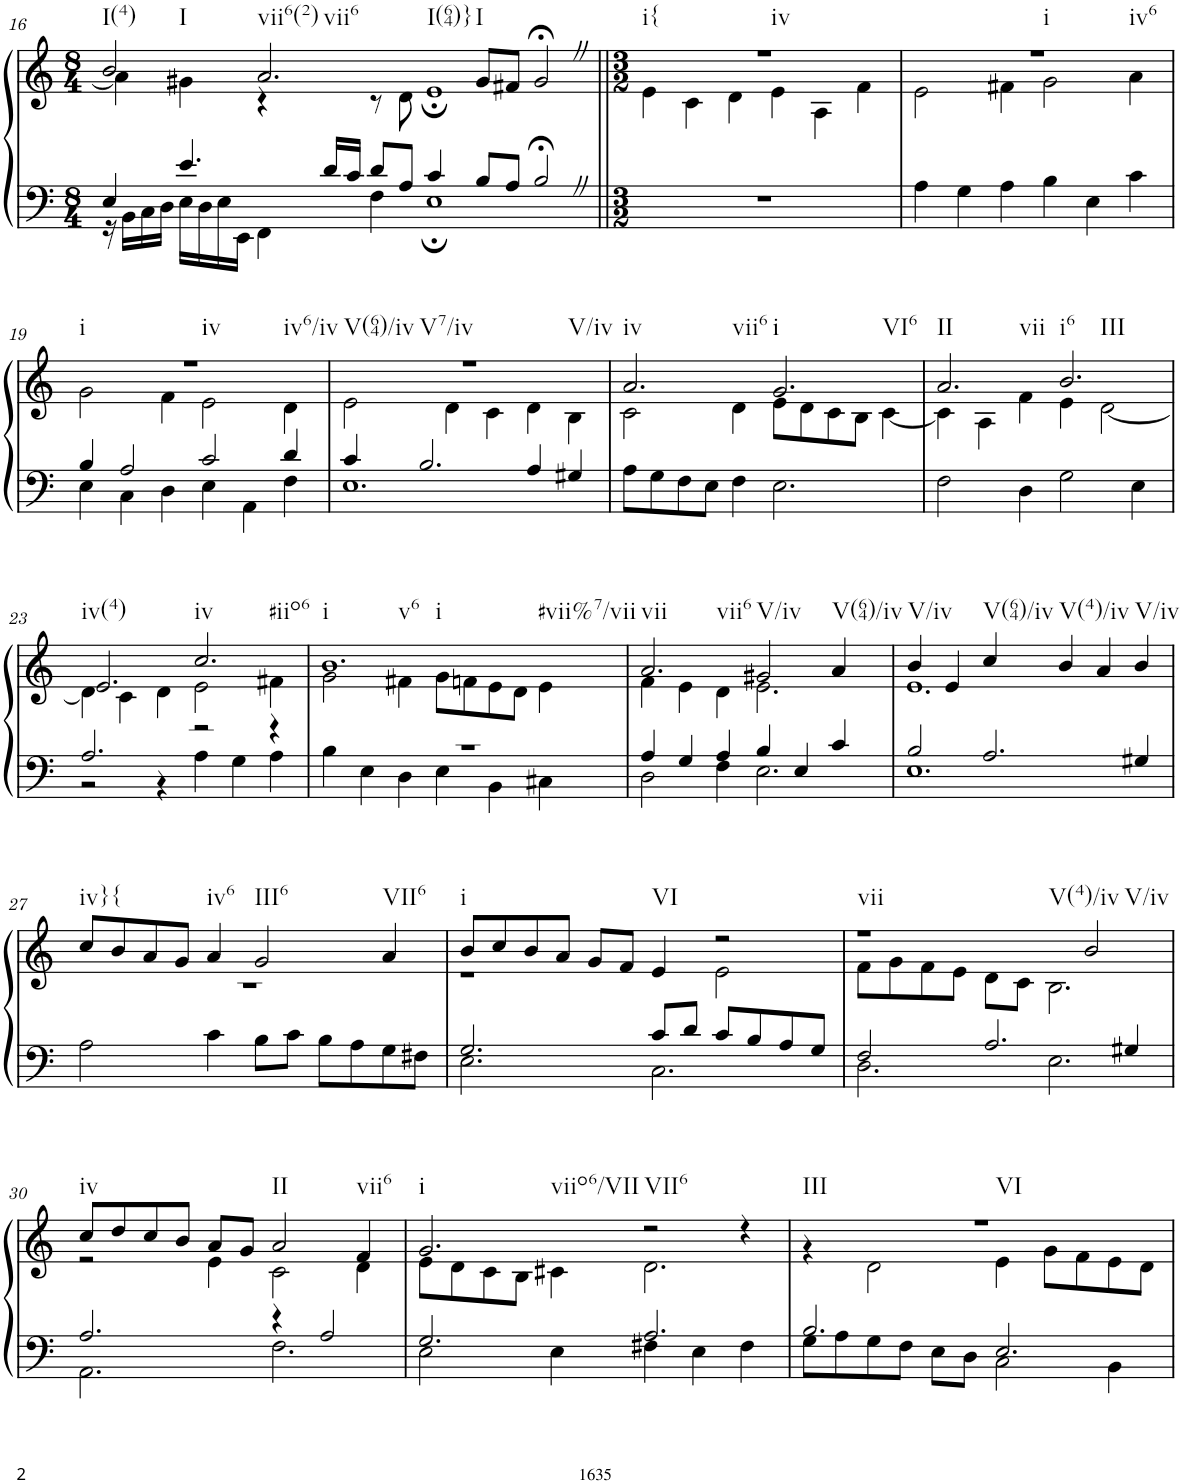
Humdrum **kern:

**kern	**kern
*part1	*part1
*staff2	*staff1
*I"Organ	*
*I'Org.	*
!!LO:PB:g=z
*clefF4	*clefG2
*k[]	*k[]
*M8/4	*M8/4
=16	=16
*^	*^
!	!	!LO:TX:b:t=I(4)	!
!	!	!LO:TX:b:t=I	!
4E/	16r	2b/	4a\]
.	16BB\LL	.	.
.	16C\	.	.
.	16D\JJ	.	.
4.e/	16E\LL	.	4g#X\
.	16D\	.	.
.	16E\	.	.
.	16EE\JJ	.	.
!	!	!LO:TX:b:t=vii6(2)	!
!	!	!LO:TX:b:t=vii6	!
!	!	!LO:TX:b:t=I(64)}	!
.	4FF\	2.a/	4r
16d/LL	.	.	.
16c/JJ	.	.	.
8d/L	4F\	.	8r
8A/J	.	.	8d\
4c/	1E;	.	1e;
!	!	!LO:TX:b:t=I	!
8B/L	.	8g#/L	.
8A/J	.	8f#X/J	.
2B;<Z/	.	2g#;<Z/	.
*v	*v	*	*
=17||	=17||	=17||
*M3/2	*M3/2	*
!	!LO:TX:b:t=i{	!
!	!LO:TX:b:t=iv	!
1.r	1.r	4e\
.	.	4c\
.	.	4d\
.	.	4e\
.	.	4A\
.	.	4f\
=18	=18	=18
!	!LO:TX:b:t=i	!
!	!LO:TX:b:t=iv6	!
4A\	1.r	2e\
4G\	.	.
4A\	.	4f#X\
4B\	.	2g\
4E\	.	.
4c\	.	4a\
!!LO:LB:g=z	!!
=19	=19	=19
*^	*	*
!	!	!LO:TX:b:t=i	!
!	!	!LO:TX:b:t=iv	!
!	!	!LO:TX:b:t=iv6/iv	!
4B/	4E\	1.r	2g\
2A/	4C\	.	.
.	4D\	.	4f\
2c/	4E\	.	2e\
.	4AA\	.	.
4d/	4F\	.	4d\
=20	=20	=20	=20
!	!	!LO:TX:b:t=V(64)/iv	!
!	!	!LO:TX:b:t=V7/iv	!
!	!	!LO:TX:b:t=V/iv	!
4c/	1.E	1.r	2e\
2.B/	.	.	.
.	.	.	4d\
.	.	.	4c\
4A/	.	.	4d\
4G#X/	.	.	4B\
*v	*v	*	*
=21	=21	=21
!	!LO:TX:b:t=iv	!
!	!LO:TX:b:t=vii6	!
8A\L	2.a/	2c\
8G\	.	.
8F\	.	.
8E\J	.	.
4F\	.	4d\
!	!LO:TX:b:t=i	!
!	!LO:TX:b:t=VI6	!
2.E\	2.g/	8e\L
.	.	8d\
.	.	8c\
.	.	8B\J
.	.	[4c\
=22	=22	=22
!	!LO:TX:b:t=II	!
!	!LO:TX:b:t=vii	!
2F\	2.a/	4c\]
.	.	4A\
4D\	.	4f\
!	!LO:TX:b:t=i6	!
!	!LO:TX:b:t=III	!
2G\	2.b/	4e\
.	.	[2d\
4E\	.	.
!!LO:LB:g=z	!!
=23	=23	=23
*^	*	*
!	!	!LO:TX:b:t=iv(4)	!
2.A/	2r	2.e/	4d\]
.	.	.	4c\
.	4r	.	4d\
!	!	!LO:TX:b:t=iv	!
!	!	!LO:TX:b:t=#iio6	!
2r	4A\	2.cc/	2e\
.	4G\	.	.
4r	4A\	.	4f#X\
=24	=24	=24	=24
!	!	!LO:TX:b:t=i	!
!	!	!LO:TX:b:t=v6	!
!	!	!LO:TX:b:t=i	!
!	!	!LO:TX:b:t=#vii%7/vii	!
1.r	4B\	1.b	2g\
.	4E\	.	.
.	4D\	.	4f#X\
.	4E\	.	8g\L
.	.	.	8fn\
.	4BB\	.	8e\
.	.	.	8d\J
.	4C#X\	.	4e\
=25	=25	=25	=25
!	!	!LO:TX:b:t=vii	!
!	!	!LO:TX:b:t=vii6	!
4A/	2D\	2.a/	4f\
4G/	.	.	4e\
4A/	4F\	.	4d\
!	!	!LO:TX:b:t=V/iv	!
4B/	2.E\	2g#X/	2.e\
4E/	.	.	.
!	!	!LO:TX:b:t=V(64)/iv	!
4c/	.	4a/	.
=26	=26	=26	=26
!	!	!LO:TX:b:t=V/iv	!
2B/	1.E	4b/	1.e
.	.	4e/	.
!	!	!LO:TX:b:t=V(64)/iv	!
2.A/	.	4cc/	.
!	!	!LO:TX:b:t=V(4)/iv	!
.	.	4b/	.
.	.	4a/	.
!	!	!LO:TX:b:t=V/iv	!
4G#X/	.	4b/	.
*v	*v	*	*
!!LO:LB:g=z	!!
=27	=27	=27
!	!LO:TX:b:t=iv}{	!
2A\	8cc/L	1.r
.	8b/	.
.	8a/	.
.	8g/J	.
!	!LO:TX:b:t=iv6	!
4c\	4a/	.
!	!LO:TX:b:t=III6	!
8B\L	2g/	.
8c\J	.	.
8B\L	.	.
8A\	.	.
!	!LO:TX:b:t=VII6	!
8G\	4a/	.
8F#X\J	.	.
=28	=28	=28
*^	*	*
!	!	!LO:TX:b:t=i	!
2.G/	2.E\	8b/L	1r
.	.	8cc/	.
.	.	8b/	.
.	.	8a/J	.
.	.	8g/L	.
.	.	8f/J	.
!	!	!LO:TX:b:t=VI	!
8c/L	2.C\	4e/	.
8d/J	.	.	.
8c/L	.	2r	2e\
8B/	.	.	.
8A/	.	.	.
8G/J	.	.	.
=29	=29	=29	=29
!	!	!LO:TX:b:t=vii	!
!	!	!LO:TX:b:t=V(4)/iv	!
2F/	2.D\	1r	8f\L
.	.	.	8g\
.	.	.	8f\
.	.	.	8e\J
2.A/	.	.	8d\L
.	.	.	8c\J
.	2.E\	.	2.B\
!	!	!LO:TX:b:t=V/iv	!
.	.	2b/	.
4G#X/	.	.	.
!!LO:LB:g=z	!!
=30	=30	=30	=30
!	!	!LO:TX:b:t=iv	!
2.A/	2.AA\	8cc/L	2r
.	.	8dd/	.
.	.	8cc/	.
.	.	8b/J	.
.	.	8a/L	4e\
.	.	8g/J	.
!	!	!LO:TX:b:t=II	!
4r	2.F\	2a/	2c\
2A/	.	.	.
!	!	!LO:TX:b:t=vii6	!
.	.	4f/	4d\
=31	=31	=31	=31
!	!	!LO:TX:b:t=i	!
!	!	!LO:TX:b:t=viio6/VII	!
2.G/	2E\	2.g/	8e\L
.	.	.	8d\
.	.	.	8c\
.	.	.	8B\J
.	4E\	.	4c#X\
!	!	!LO:TX:b:t=VII6	!
2.A/	4F#X\	2r	2.d\
.	4E\	.	.
.	4F#\	4r	.
=32	=32	=32	=32
!	!	!LO:TX:b:t=III	!
!	!	!LO:TX:b:t=VI	!
2.B/	8G\L	1.r	4r
.	8A\	.	.
.	8G\	.	2d\
.	8F\J	.	.
.	8E\L	.	.
.	8D\J	.	.
2.E/	2C\	.	4e\
.	.	.	8g\L
.	.	.	8f\
.	4BB\	.	8e\
.	.	.	8d\J
*v	*v	*	*
*	*v	*v
=	=
*-	*-
